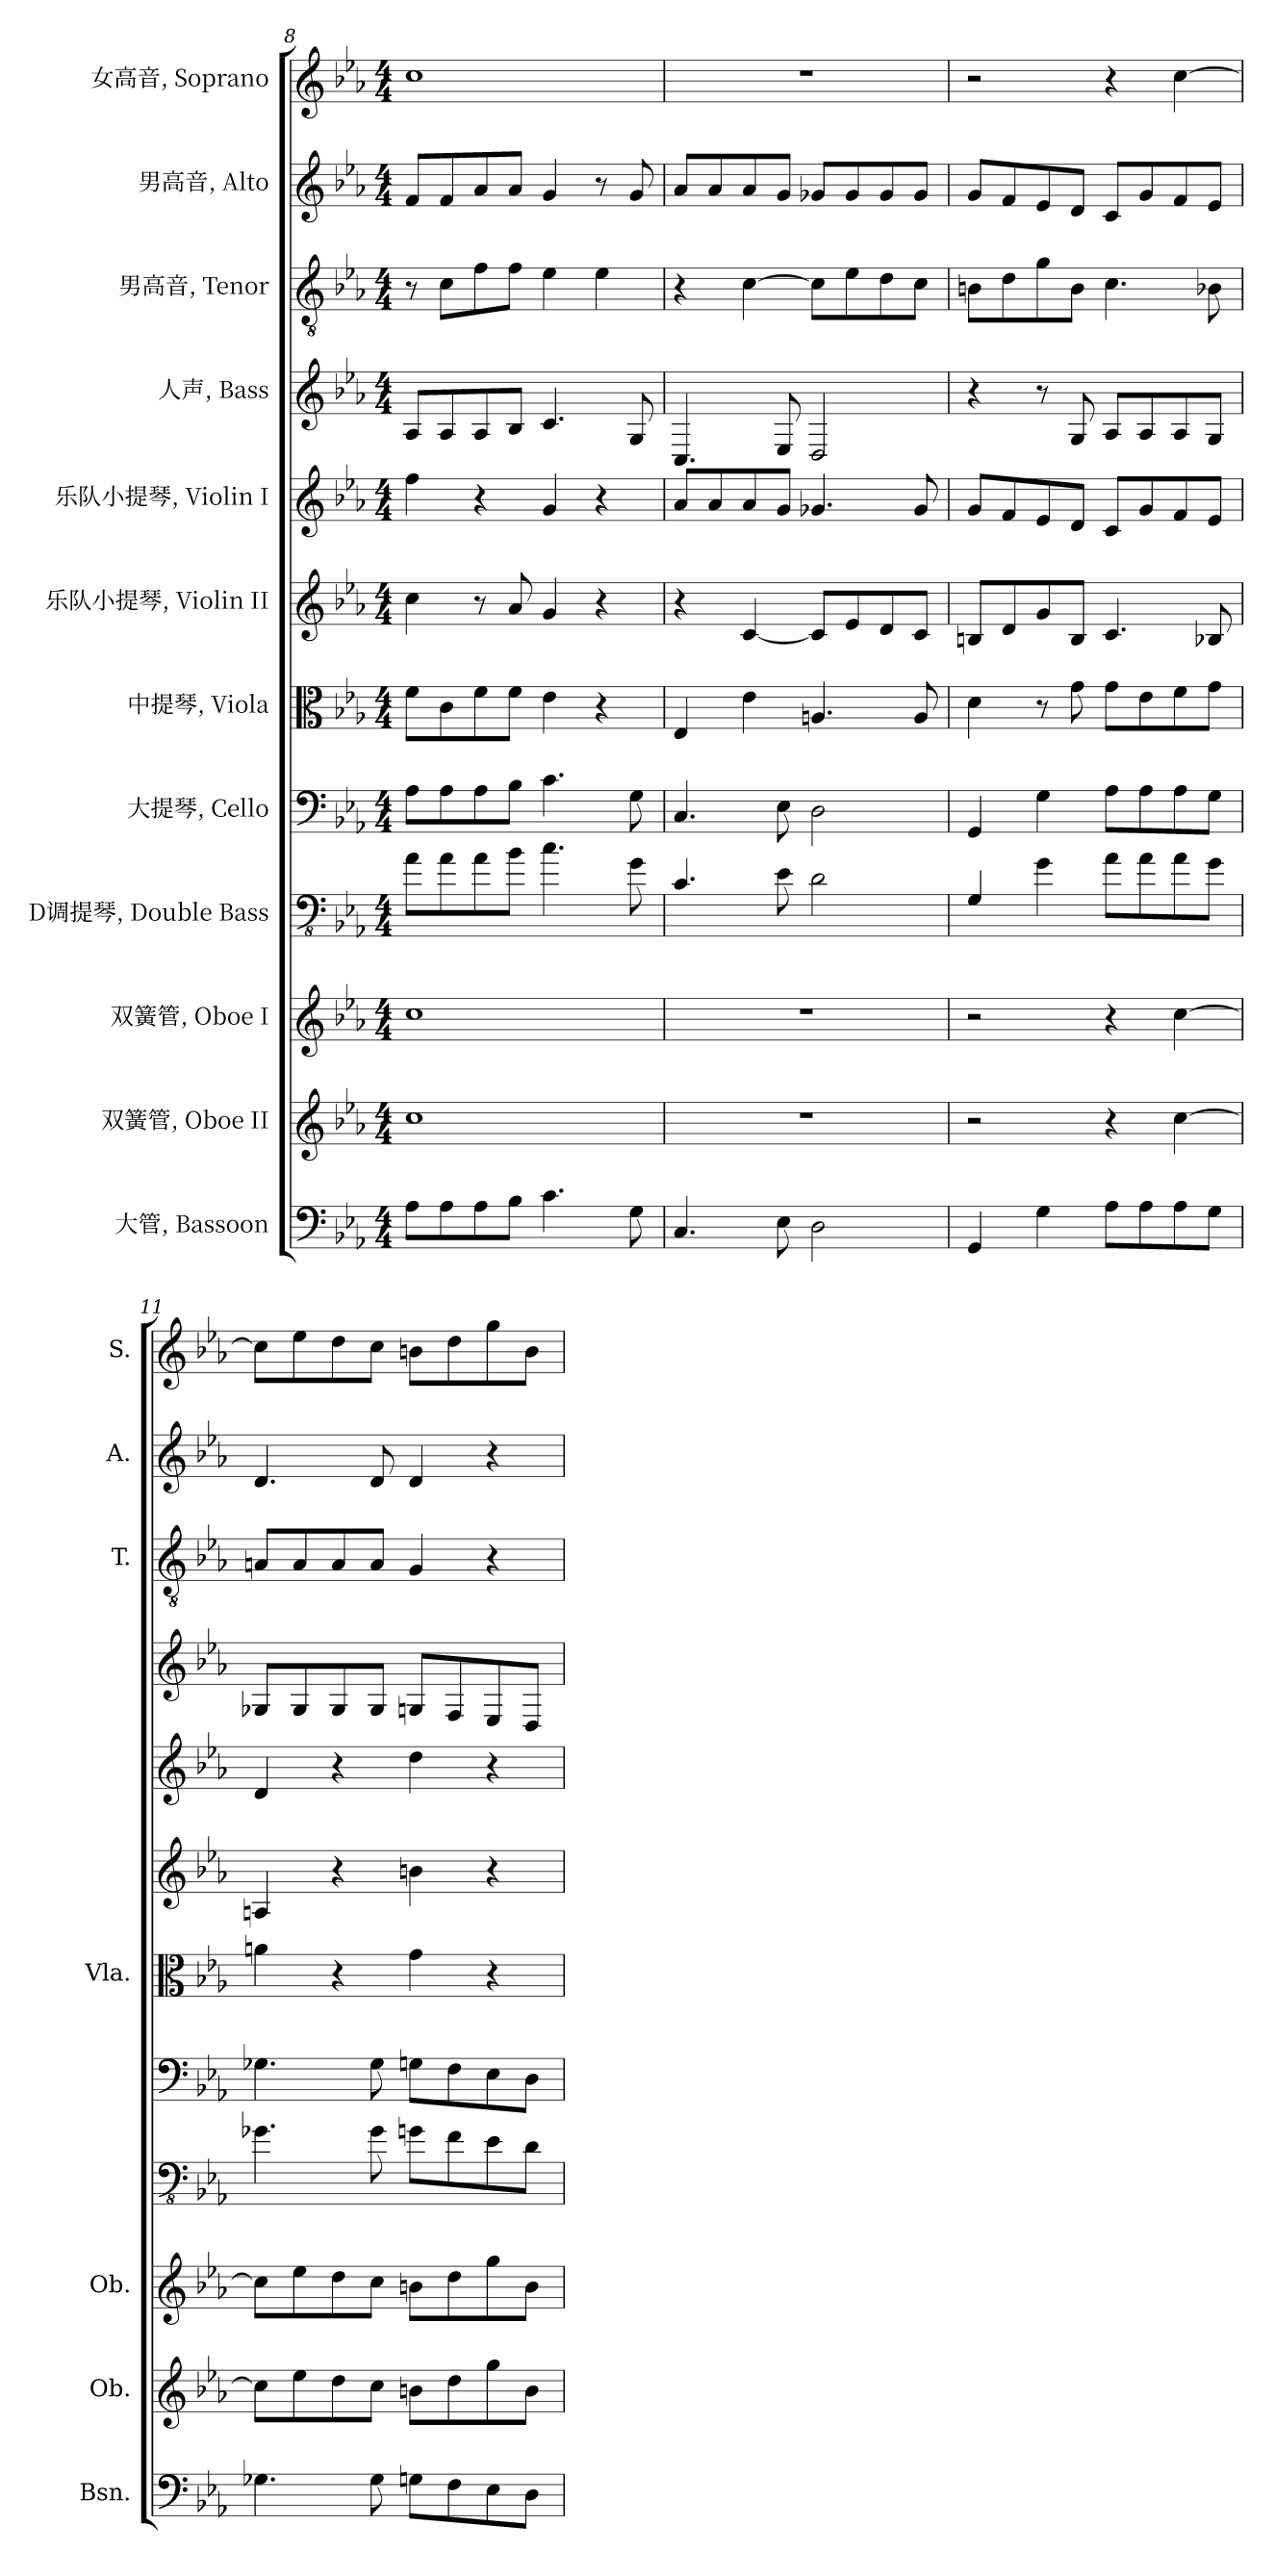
**kern	**kern	**kern	**kern	**kern	**kern	**kern	**kern	**kern	**kern	**kern	**kern
*part12	*part11	*part10	*part9	*part8	*part7	*part6	*part5	*part4	*part3	*part2	*part1
*staff12	*staff11	*staff10	*staff9	*staff8	*staff7	*staff6	*staff5	*staff4	*staff3	*staff2	*staff1
*I"大管, Bassoon	*I"双簧管, Oboe II	*I"双簧管, Oboe I	*I"D调提琴, Double Bass	*I"大提琴, Cello	*I"中提琴, Viola	*I"乐队小提琴, Violin II	*I"乐队小提琴, Violin I	*I"人声, Bass	*I"男高音, Tenor	*I"男高音, Alto	*I"女高音, Soprano
*I'Bsn.	*I'Ob.	*I'Ob.	*	*	*I'Vla.	*	*	*	*I'T.	*I'A.	*I'S.
*clefF4	*clefG2	*clefG2	*clefFv4	*clefF4	*clefC3	*clefG2	*clefG2	*clefG2	*clefGv2	*clefG2	*clefG2
*	*	*	*ITrd7c12	*	*	*	*	*	*	*	*
*k[b-e-a-]	*k[b-e-a-]	*k[b-e-a-]	*k[b-e-a-]	*k[b-e-a-]	*k[b-e-a-]	*k[b-e-a-]	*k[b-e-a-]	*k[b-e-a-]	*k[b-e-a-]	*k[b-e-a-]	*k[b-e-a-]
*M4/4	*M4/4	*M4/4	*M4/4	*M4/4	*M4/4	*M4/4	*M4/4	*M4/4	*M4/4	*M4/4	*M4/4
=8	=8	=8	=8	=8	=8	=8	=8	=8	=8	=8	=8
8A-\L	1cc	1cc	8AA-\L	8A-\L	8f\L	4cc\	4ff\	8A-/L	8r	8f/L	1cc
8A-\	.	.	8AA-\	8A-\	8c\	.	.	8A-/	8c\L	8f/	.
8A-\	.	.	8AA-\	8A-\	8f\	8r	4r	8A-/	8f\	8a-/	.
8B-\J	.	.	8BB-\J	8B-\J	8f\J	8a-/	.	8B-/J	8f\J	8a-/J	.
4.c\	.	.	4.C\	4.c\	4e-\	4g/	4g/	4.c/	4e-\	4g/	.
.	.	.	.	.	4r	4r	4r	.	4e-\	8r	.
8G\	.	.	8GG\	8G\	.	.	.	8G/	.	8g/	.
=9	=9	=9	=9	=9	=9	=9	=9	=9	=9	=9	=9
4.C/	1r	1r	4.CC/	4.C/	4E-/	4r	8a-/L	4.C/	4r	8a-/L	1r
.	.	.	.	.	.	.	8a-/	.	.	8a-/	.
.	.	.	.	.	4e-\	[4c/	8a-/	.	[4c\	8a-/	.
8E-\	.	.	8EE-\	8E-\	.	.	8g/J	8E-/	.	8g/J	.
2D\	.	.	2DD\	2D\	4.An/	8c/L]	4.g-X/	2D/	8c\L]	8g-X/L	.
.	.	.	.	.	.	8e-/	.	.	8e-\	8g-/	.
.	.	.	.	.	.	8d/	.	.	8d\	8g-/	.
.	.	.	.	.	8A/	8c/J	8g-/	.	8c\J	8g-/J	.
!!LO:PB:g=z
=10	=10	=10	=10	=10	=10	=10	=10	=10	=10	=10	=10
4GG/	2r	2r	4GGG/	4GG/	4d\	8Bn/L	8g/L	4r	8Bn\L	8g/L	2r
.	.	.	.	.	.	8d/	8f/	.	8d\	8f/	.
4G\	.	.	4GG\	4G\	8r	8g/	8e-/	8r	8g\	8e-/	.
.	.	.	.	.	8g\	8B/J	8d/J	8G/	8B\J	8d/J	.
8A-\L	4r	4r	8AA-\L	8A-\L	8g\L	4.c/	8c/L	8A-/L	4.c\	8c/L	4r
8A-\	.	.	8AA-\	8A-\	8e-\	.	8g/	8A-/	.	8g/	.
8A-\	[4cc\	[4cc\	8AA-\	8A-\	8f\	.	8f/	8A-/	.	8f/	[4cc\
8G\J	.	.	8GG\J	8G\J	8g\J	8B-X/	8e-/J	8G/J	8B-X\	8e-/J	.
=11	=11	=11	=11	=11	=11	=11	=11	=11	=11	=11	=11
4.G-X\	8cc\L]	8cc\L]	4.GG-X\	4.G-X\	4an\	4An/	4d/	8G-X/L	8An/L	4.d/	8cc\L]
.	8ee-\	8ee-\	.	.	.	.	.	8G-/	8A/	.	8ee-\
.	8dd\	8dd\	.	.	4r	4r	4r	8G-/	8A/	.	8dd\
8G-\	8cc\J	8cc\J	8GG-\	8G-\	.	.	.	8G-/J	8A/J	8d/	8cc\J
8Gn\L	8bn\L	8bn\L	8GGn\L	8Gn\L	4g\	4bn\	4dd\	8Gn/L	4G/	4d/	8bn\L
8F\	8dd\	8dd\	8FF\	8F\	.	.	.	8F/	.	.	8dd\
8E-\	8gg\	8gg\	8EE-\	8E-\	4r	4r	4r	8E-/	4r	4r	8gg\
8D\J	8b\J	8b\J	8DD\J	8D\J	.	.	.	8D/J	.	.	8b\J
=	=	=	=	=	=	=	=	=	=	=	=
*-	*-	*-	*-	*-	*-	*-	*-	*-	*-	*-	*-
